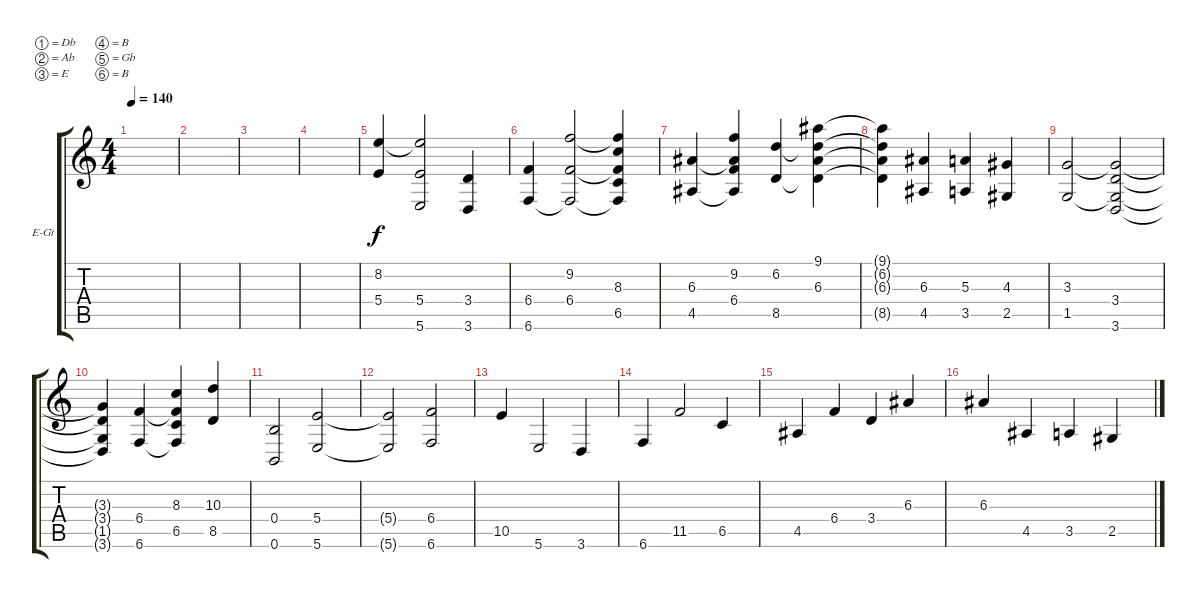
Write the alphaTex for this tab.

\defaultSystemsLayout 4
\bracketExtendMode groupsimilarinstruments
\firstSystemTrackNameOrientation horizontal
\otherSystemsTrackNameOrientation horizontal
\track ("Electric Guitar" "E-Gt") {instrument distortionguitar}
\staff {score tabs}
\tuning (Db4 Ab3 E3 B2 Gb2 B1)
\ts (4 4)
\tempo 140
\clef g2
\ks c
|
|
|
|
(5.4 8.2).4 (5.6 5.4 8.2{t}).2 (3.6 3.4).4 |
(6.6 6.4).4 (6.4 9.2 6.6{t}).2 (6.5 8.3 6.4{t} 9.2{t} 6.6{t}).4 |
(4.5 6.3).4 (6.4 9.2 6.3{t} 4.5{t}).4 (8.5 6.2).4 (6.3 9.1 8.5{t} 6.2{t}).4 |
(6.3{t} 9.1{t} 6.2{t} 8.5{t}).4 (4.5 6.3).4 (3.5 5.3).4 (2.5 4.3).4 |
(1.5 3.3).2 (3.6 3.4 3.3{t} 1.5{t}).2 |
(3.6{t} 3.3{t} 3.4{t} 1.5{t}).4 (6.6 6.4).4 (6.5 8.3 6.4{t} 6.6{t}).4 (8.5 10.3).4 |
(0.6 0.4).2 (5.6 5.4).2 |
(5.6{t} 5.4{t}).2 (6.6 6.4).2 |
10.5.4 5.6.2 3.6.4 |
6.6.4 11.5.2 6.5.4 |
4.5.4 6.4.4 3.4.4 6.3.4 |
6.3.4 4.5.4 3.5.4 2.5.4
